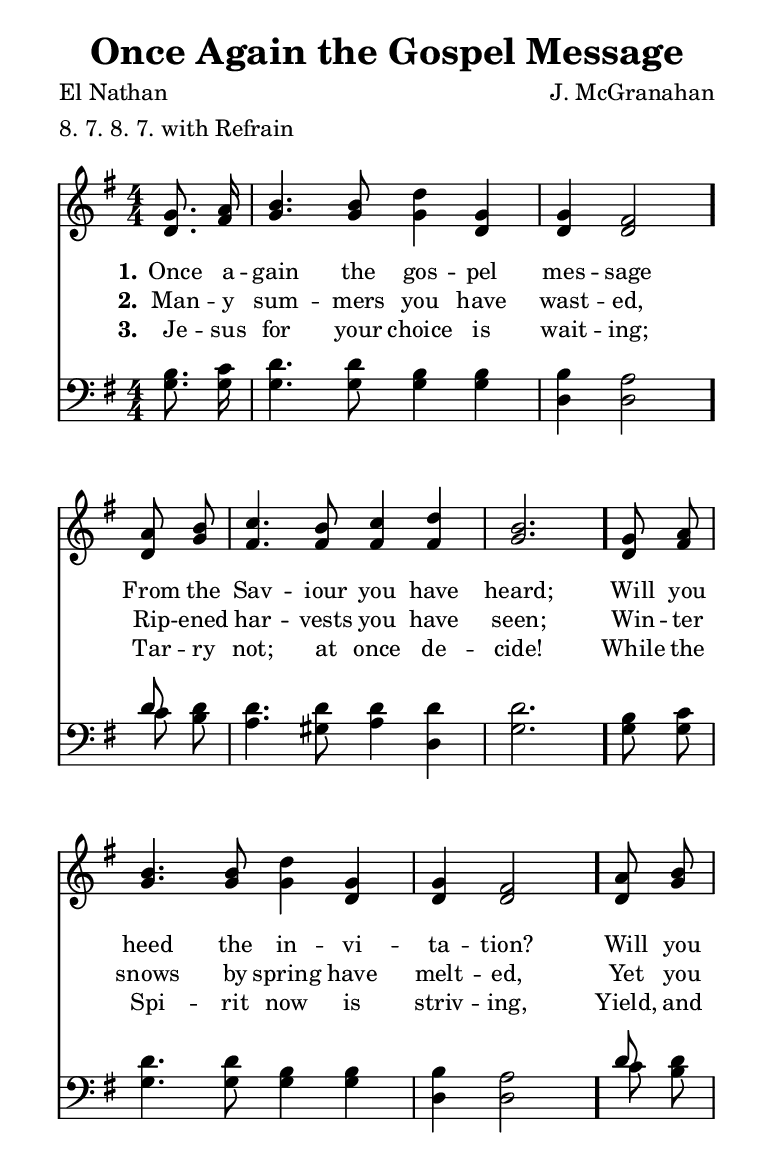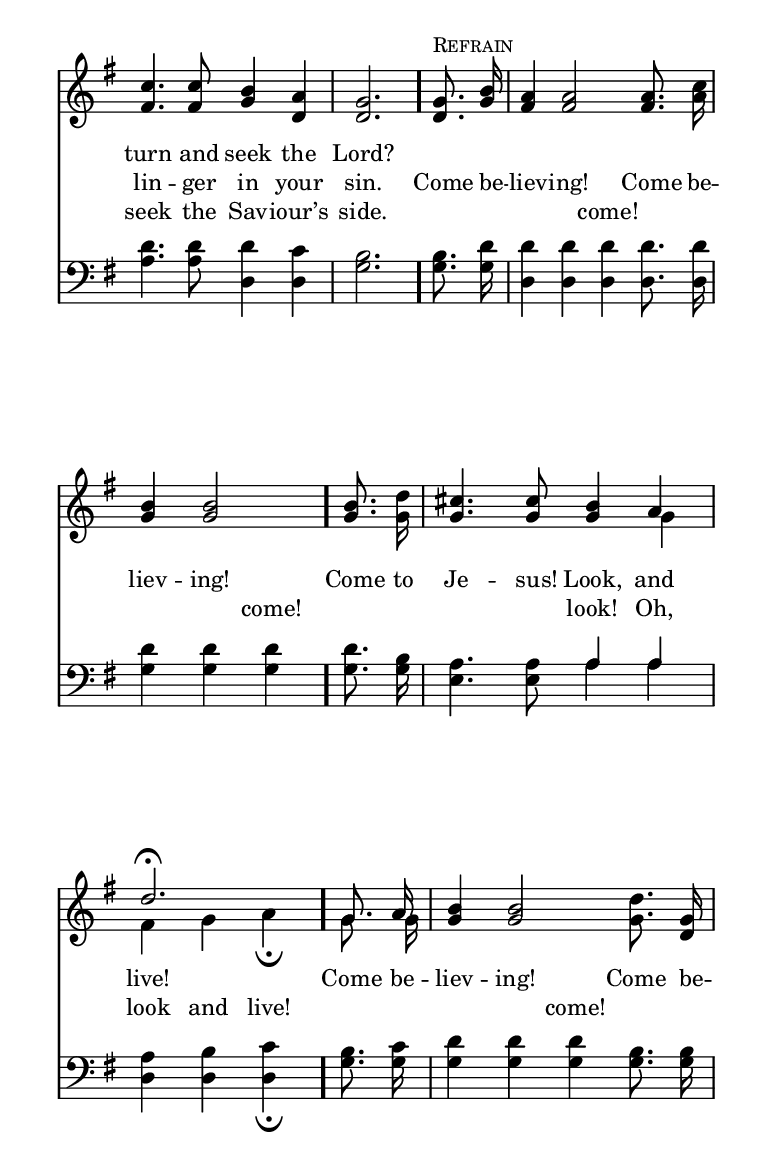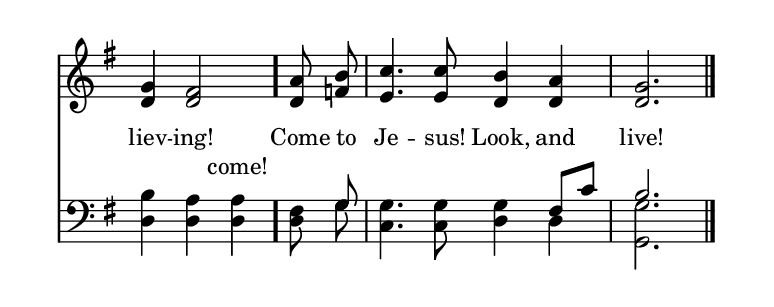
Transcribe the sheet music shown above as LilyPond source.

\include "common/global.ily"
\paper {
  \include "common/paper.ily"
}

\header{
  %gospel
  hymnnumber = "111"
  title = "Once Again the Gospel Message"
  tunename = "Come Believing"
  meter = "8. 7. 8. 7. with Refrain"
  poet = "El Nathan"
  composer = "J. McGranahan"
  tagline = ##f
}

ta = { \tempo 4=80 }
tb = { \tempo 4=40 }

global = {
  \include "common/overrides.ily"
  \override Staff.TimeSignature.style = #'numbered
  \time 4/4
  \override Score.MetronomeMark.transparent = ##t % hide all fermata changes too
  \ta
  \key g \major
  \partial 4
  \autoBeamOff
}

notesSoprano = {
\global
\relative c'' {

  g8. a16 | b4. b8 d4 g,4 | g fis2
  a8 b | c4. b8 c4 d | b2.
  g8 a | b4. b8 d4 g,4 | g fis2
  a8 b | c4. c8 b4 a | g2.

  << s^\markup { \small \caps "Refrain" }
  { g8. b16 | a4 a2 a8. c16 | b4 b2 } >>
  b8. d16 | cis4. cis8 b4 a | d2. \fermata
  g,8. a16 | b4 b2 d8. g,16 | g4 fis2
  a8 b | c4. c8 b4 a | g2.

  \bar "|."

}
}

notesAlto = {
\global
\relative e' {

  d8. fis16 | g4. g8 g4 d | d d2
  d8 g | fis4. fis8 fis4 fis | g2.
  d8 fis | g4. g8 g4 d | d d2
  d8 g | fis4. fis8 g4 d | d2.

  d8. g16 | fis4 fis2 fis8. a16 g4 g2
  g8. g16 | g4. g8 g4 g | fis g \tb a \fermata \ta
  g8. g16 | g4 g2 g8. d16 | d4 d2
  d8 f | e4. e8 d4 d | d2.

}
}

notesTenor = {
\global
\relative a {

  b8. c16 | d4. d8 b4 b | b a2
  d8 d | d4. d8 d4 d | d2.
  b8 c | d4. d8 b4 b | b a2
  d8 d | d4. d8 d4 c | b2.

  b8. d16 | d4 d d d8. d16 | d4 d d
  d8. b16 | a4. a8 a4 a | a b c
  b8. c16 | d4 d d b8. b16 | b4 a a
  fis8 g | g4. g8 g4 fis8[ c'] | b2.

}
}

notesBass = {
\global
\relative f {

  g8. g16 | g4. g8 g4 g | d4 d2
  c'8 b | a4. gis8 a4 d, | g2.
  g8 g | g4. g8 g4 g | d4 d2
  c'8 b | a4. a8 d,4 d | g2.

  g8. g16 | d4 d d d8. d16 | g4 g g
  g8. g16 | e4. e8 a4 a | d,4 d d_\fermata
  g8. g16 | g4 g g g8. g16 | d4 d d
  d8 g | c,4. c8 d4 d | << g2. g,2. >>

}
}

Refrain = \lyricmode {

Come be -- liev -- ing! Come be -- liev -- ing! \bar "."
Come to Je -- sus! Look, and live! \bar "."
Come be -- liev -- ing! Come be -- liev -- ing! \bar "."
Come to Je -- sus! Look, and live! \bar "."

}

wordsA = \lyricmode {
\set stanza = "1."

Once a -- gain the gos -- pel mes -- sage \bar "."
From the Sav -- iour you have heard; \bar "."
Will you heed the in -- vi -- ta -- tion? \bar "."
Will you turn and seek the Lord? \bar "."

}

wordsB = \lyricmode {
\set stanza = "2."

Man -- y sum -- mers you have wast -- ed,
Rip -- ened har -- vests you have seen;
Win -- ter snows by spring have melt -- ed,
Yet you lin -- ger in your sin.

\Refrain

}

wordsC = \lyricmode {
\set stanza = "3."

Je -- sus for your choice is wait -- ing;
Tar -- ry not; at once de -- cide!
While the Spi -- rit now is striv -- ing,
Yield, and seek the Sav -- iour’s side.

}

underWords = \lyricmode {

{ \repeat unfold 34 { \skip 4 } }
come!
{ \repeat unfold 4 { \skip 4 } }
come!
{ \repeat unfold 4 { \skip 4 } }
look! Oh, look and live!
{ \repeat unfold 4 { \skip 4 } }
come!
{ \repeat unfold 4 { \skip 4 } }
come!

}

\score {
  \context ChoirStaff <<
    \context Staff = upper <<
      \set Staff.autoBeaming = ##f
      \set ChoirStaff.systemStartDelimiter = #'SystemStartBar
      \set ChoirStaff.printPartCombineTexts = ##f
      \partcombine #'(2 . 9) \notesSoprano \notesAlto
      \context NullVoice = sopranos { \voiceOne << \notesSoprano >> }
      \context NullVoice = altos { \voiceTwo << \notesAlto >> }
      \context Lyrics = one   \lyricsto sopranos \wordsA
      \context Lyrics = two   \lyricsto sopranos \wordsB
      \context Lyrics = three \lyricsto sopranos \wordsC
    >>
    \context Staff = men <<
      \set Staff.autoBeaming = ##f
      \clef bass
      \set ChoirStaff.printPartCombineTexts = ##f
      \partcombine #'(2 . 9) \notesTenor \notesBass
      \context NullVoice = tenors { \voiceOne << \notesTenor >> }
      \context NullVoice = basses { \voiceTwo << \notesBass >> }
    >>
    \context Lyrics = three \lyricsto tenors \underWords
  >>
  \layout {
    \include "common/layout.ily"
  }
  \midi{
    \include "common/midi.ily"
  }
}

\version "2.19.49"  % necessary for upgrading to future LilyPond versions.

% vi:set et ts=2 sw=2 ai nocindent syntax=lilypond:
